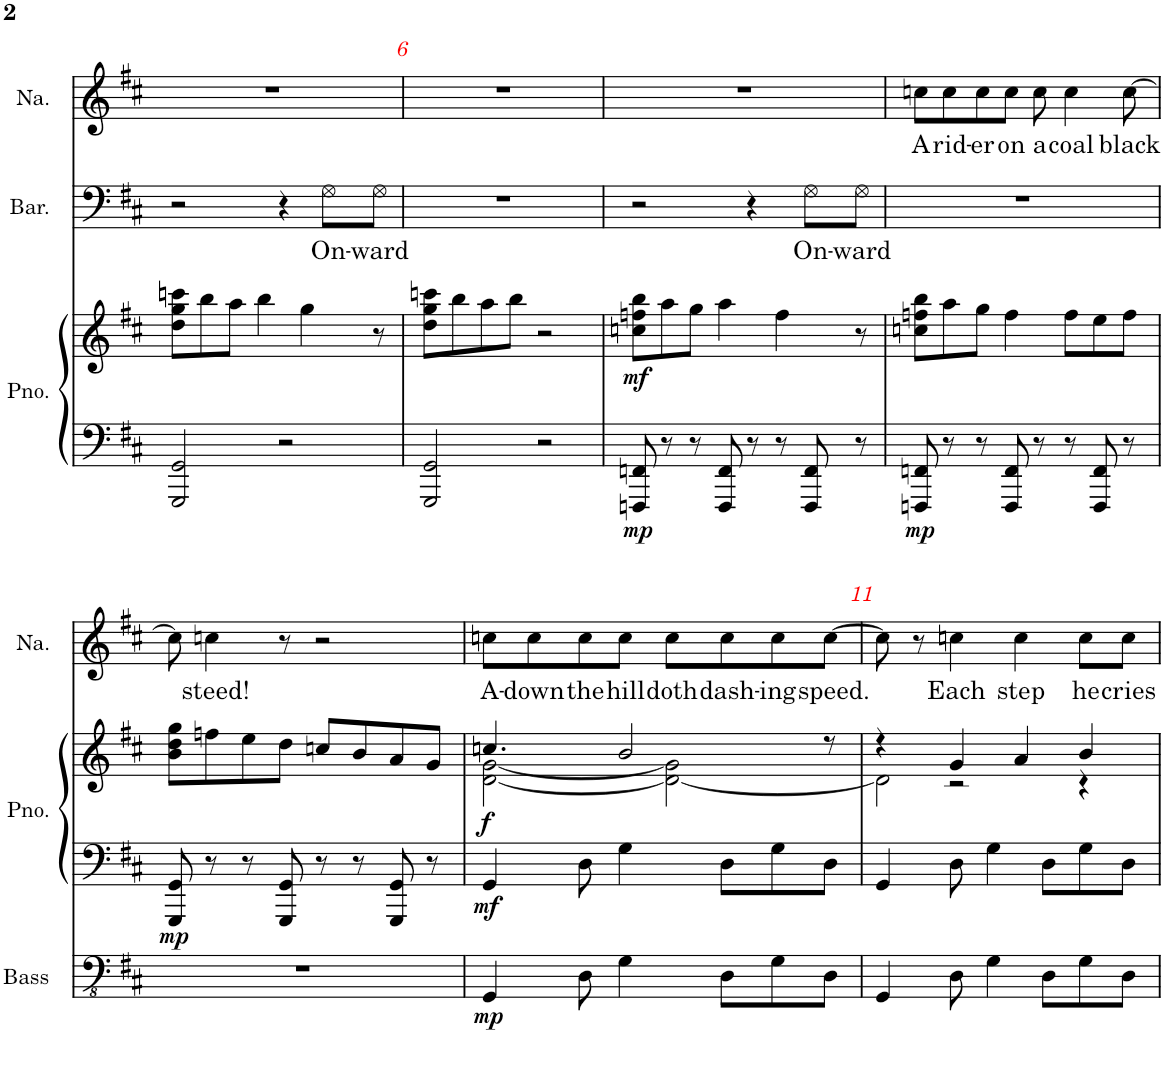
**kern	**dynam	**kern	**kern	**dynam	**kern	**text	**kern	**text
*part4	*part4	*part3	*part3	*part3	*part2	*part2	*part1	*part1
*staff5	*staff5	*staff4	*staff3	*staff3/4	*staff2	*staff2	*staff1	*staff1
*I"Acoustic Bass	*	*I"Piano	*	*	*I"Baritone	*	*I"Narrator	*
*I'Bass	*	*I'Pno.	*	*	*I'Bar.	*	*I'Na.	*
!!LO:PB:g=z
*clefFv4	*	*clefF4	*clefG2	*	*clefF4	*	*clefG2	*
*	*	*	*	*	*ITrd1c2	*	*	*
*k[f#c#]	*	*k[f#c#]	*k[f#c#]	*	*k[f#c#]	*	*k[f#c#]	*
*M2/2	*	*M2/2	*M2/2	*	*M2/2	*	*M2/2	*
*met(c|)	*	*met(c|)	*met(c|)	*	*met(c|)	*	*met(c|)	*
=5	=5	=5	=5	=5	=5	=5	=5	=5
1r	.	2GGG/ 2GG/	8dd\ 8gg\ 8cccn\L	.	2r	.	1r	.
.	.	.	8bb\	.	.	.	.	.
.	.	.	8aa\J	.	.	.	.	.
.	.	.	4bb\	.	.	.	.	.
.	.	2r	.	.	4r	.	.	.
.	.	.	4gg\	.	.	.	.	.
!	!	!	!	!	!	!LO:LY:b	!	!
.	.	.	.	.	8G\L	On-	.	.
!	!	!	!	!	!	!LO:LY:b	!	!
.	.	.	8r	.	8G\J	-ward	.	.
=6	=6	=6	=6	=6	=6	=6	=6	=6
1r	.	2GGG/ 2GG/	8dd\ 8gg\ 8cccn\L	.	1r	.	1r	.
.	.	.	8bb\	.	.	.	.	.
.	.	.	8aa\	.	.	.	.	.
.	.	.	8bb\J	.	.	.	.	.
.	.	2r	2r	.	.	.	.	.
=7	=7	=7	=7	=7	=7	=7	=7	=7
!	!	!	!	!LO:DY:b=2	!	!	!	!
!	!	!	!	!LO:DY:n=1:b	!	!	!	!
1r	.	8FFFn/ 8FFn/	8ccn\ 8ffn\ 8bb\L	mp mf	2r	.	1r	.
.	.	8r	8aa\	.	.	.	.	.
.	.	8r	8gg\J	.	.	.	.	.
.	.	8FFF/ 8FF/	4aa\	.	.	.	.	.
.	.	8r	.	.	4r	.	.	.
.	.	8r	4ff\	.	.	.	.	.
!	!	!	!	!	!	!LO:LY:b	!	!
.	.	8FFF/ 8FF/	.	.	8G\L	On-	.	.
!	!	!	!	!	!	!LO:LY:b	!	!
.	.	8r	8r	.	8G\J	-ward	.	.
=8	=8	=8	=8	=8	=8	=8	=8	=8
!	!	!	!	!LO:DY:b=2	!	!	!	!LO:LY:b
1r	.	8FFFn/ 8FFn/	8ccn\ 8ffn\ 8bb\L	mp	1r	.	8ccn\L	A
!	!	!	!	!	!	!	!	!LO:LY:b
.	.	8r	8aa\	.	.	.	8cc\	rid-
!	!	!	!	!	!	!	!	!LO:LY:b
.	.	8r	8gg\J	.	.	.	8cc\	-er
!	!	!	!	!	!	!	!	!LO:LY:b
.	.	8FFF/ 8FF/	4ff\	.	.	.	8cc\J	on
!	!	!	!	!	!	!	!	!LO:LY:b
.	.	8r	.	.	.	.	8cc\	a
!	!	!	!	!	!	!	!	!LO:LY:b
.	.	8r	8ff\L	.	.	.	4cc\	coal
.	.	8FFF/ 8FF/	8ee\	.	.	.	.	.
!	!	!	!	!	!	!	!	!LO:LY:b
.	.	8r	8ff\J	.	.	.	[8cc\	black
!!LO:LB:g=z
=9	=9	=9	=9	=9	=9	=9	=9	=9
!	!	!	!	!LO:DY:b=2	!	!	!	!
1r	.	8GGG/ 8GG/	8b\ 8dd\ 8gg\L	mp	1r	.	8cc\]	.
!	!	!	!	!	!	!	!	!LO:LY:b
.	.	8r	8ffn\	.	.	.	4ccn\	steed!
.	.	8r	8ee\	.	.	.	.	.
.	.	8GGG/ 8GG/	8dd\J	.	.	.	8r	.
.	.	8r	8ccn/L	.	.	.	2r	.
.	.	8r	8b/	.	.	.	.	.
.	.	8GGG/ 8GG/	8a/	.	.	.	.	.
.	.	8r	8g/J	.	.	.	.	.
=10	=10	=10	=10	=10	=10	=10	=10	=10
*	*	*	*^	*	*	*	*	*
!	!LO:DY:b	!	!LO:N:head=solid	!LO:N:n=1:head=open	!LO:DY:b=2	!	!	!	!LO:LY:b
!	!	!	!	!	!LO:DY:n=1:b	!	!	!	!
4GGG/	mp	4GG/	4.ccn/	[2d\ [2g\	mf f	1r	.	8ccn\L	A-
!	!	!	!	!	!	!	!	!	!LO:LY:b
.	.	.	.	.	.	.	.	8cc\	-down
!	!	!	!	!	!	!	!	!	!LO:LY:b
8DD\	.	8D\	.	.	.	.	.	8cc\	the
!	!	!	!	!	!	!	!	!	!LO:LY:b
4GG\	.	4G\	2b/	.	.	.	.	8cc\J	hill
!	!	!	!	!	!	!	!	!	!LO:LY:b
.	.	.	.	2d\_ 2g\]	.	.	.	8cc\L	doth
!	!	!	!	!	!	!	!	!	!LO:LY:b
8DD\L	.	8D\L	.	.	.	.	.	8cc\	dash-
!	!	!	!	!	!	!	!	!	!LO:LY:b
8GG\	.	8G\	.	.	.	.	.	8cc\	-ing
!	!	!	!	!	!	!	!	!	!LO:LY:b
8DD\J	.	8D\J	8r	.	.	.	.	[8cc\J	speed.
=11	=11	=11	=11	=11	=11	=11	=11	=11	=11
!	!	!	!	!LO:N:head=open	!	!	!	!	!
4GGG/	.	4GG/	4r	4d\]	.	1r	.	8cc\]	.
.	.	.	.	.	.	.	.	8r	.
!	!	!	!	!	!	!	!	!	!LO:LY:b
8DD\	.	8D\	4g/	2r	.	.	.	4ccn\	Each
4GG\	.	4G\	.	.	.	.	.	.	.
!	!	!	!	!	!	!	!	!	!LO:LY:b
.	.	.	4a/	.	.	.	.	4cc\	step
8DD\L	.	8D\L	.	.	.	.	.	.	.
!	!	!	!	!	!	!	!	!	!LO:LY:b
8GG\	.	8G\	4b/	4r	.	.	.	8cc\L	he
!	!	!	!	!	!	!	!	!	!LO:LY:b
8DD\J	.	8D\J	.	.	.	.	.	8cc\J	cries
*	*	*	*v	*v	*	*	*	*	*
=	=	=	=	=	=	=	=	=
*-	*-	*-	*-	*-	*-	*-	*-	*-
